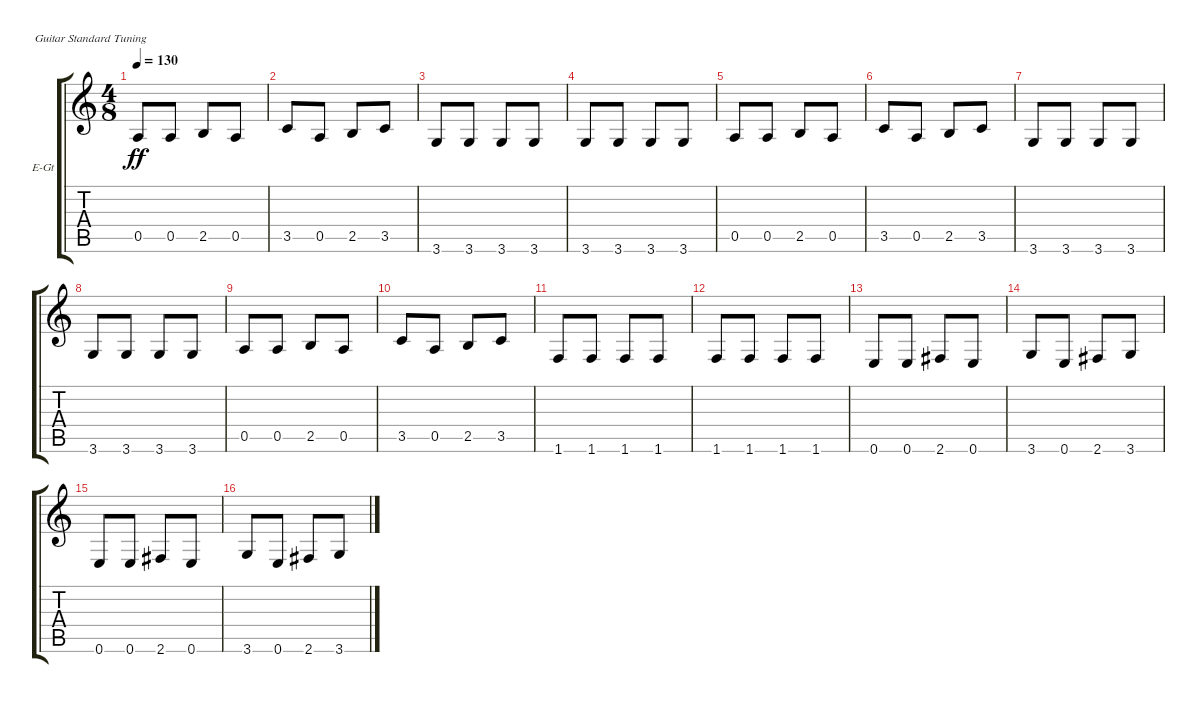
\bracketExtendMode groupsimilarinstruments
\firstSystemTrackNameOrientation horizontal
\otherSystemsTrackNameOrientation horizontal
\track ("Гитара 1" "E-Gt") {instrument electricguitarmuted}
\staff {score tabs}
\tuning (E4 B3 G3 D3 A2 E2)
\ts (4 8)
\tempo 130
\clef g2
\ks c
0.5.8{dy ff} 0.5.8 2.5.8 0.5.8 |
3.5.8 0.5.8 2.5.8 3.5.8 |
3.6.8 3.6.8 3.6.8 3.6.8 |
3.6.8 3.6.8 3.6.8 3.6.8 |
0.5.8 0.5.8 2.5.8 0.5.8 |
3.5.8 0.5.8 2.5.8 3.5.8 |
3.6.8 3.6.8 3.6.8 3.6.8 |
3.6.8 3.6.8 3.6.8 3.6.8 |
0.5.8 0.5.8 2.5.8 0.5.8 |
3.5.8 0.5.8 2.5.8 3.5.8 |
1.6.8 1.6.8 1.6.8 1.6.8 |
1.6.8 1.6.8 1.6.8 1.6.8 |
0.6.8 0.6.8 2.6.8 0.6.8 |
3.6.8 0.6.8 2.6.8 3.6.8 |
0.6.8 0.6.8 2.6.8 0.6.8 |
3.6.8 0.6.8 2.6.8 3.6.8
